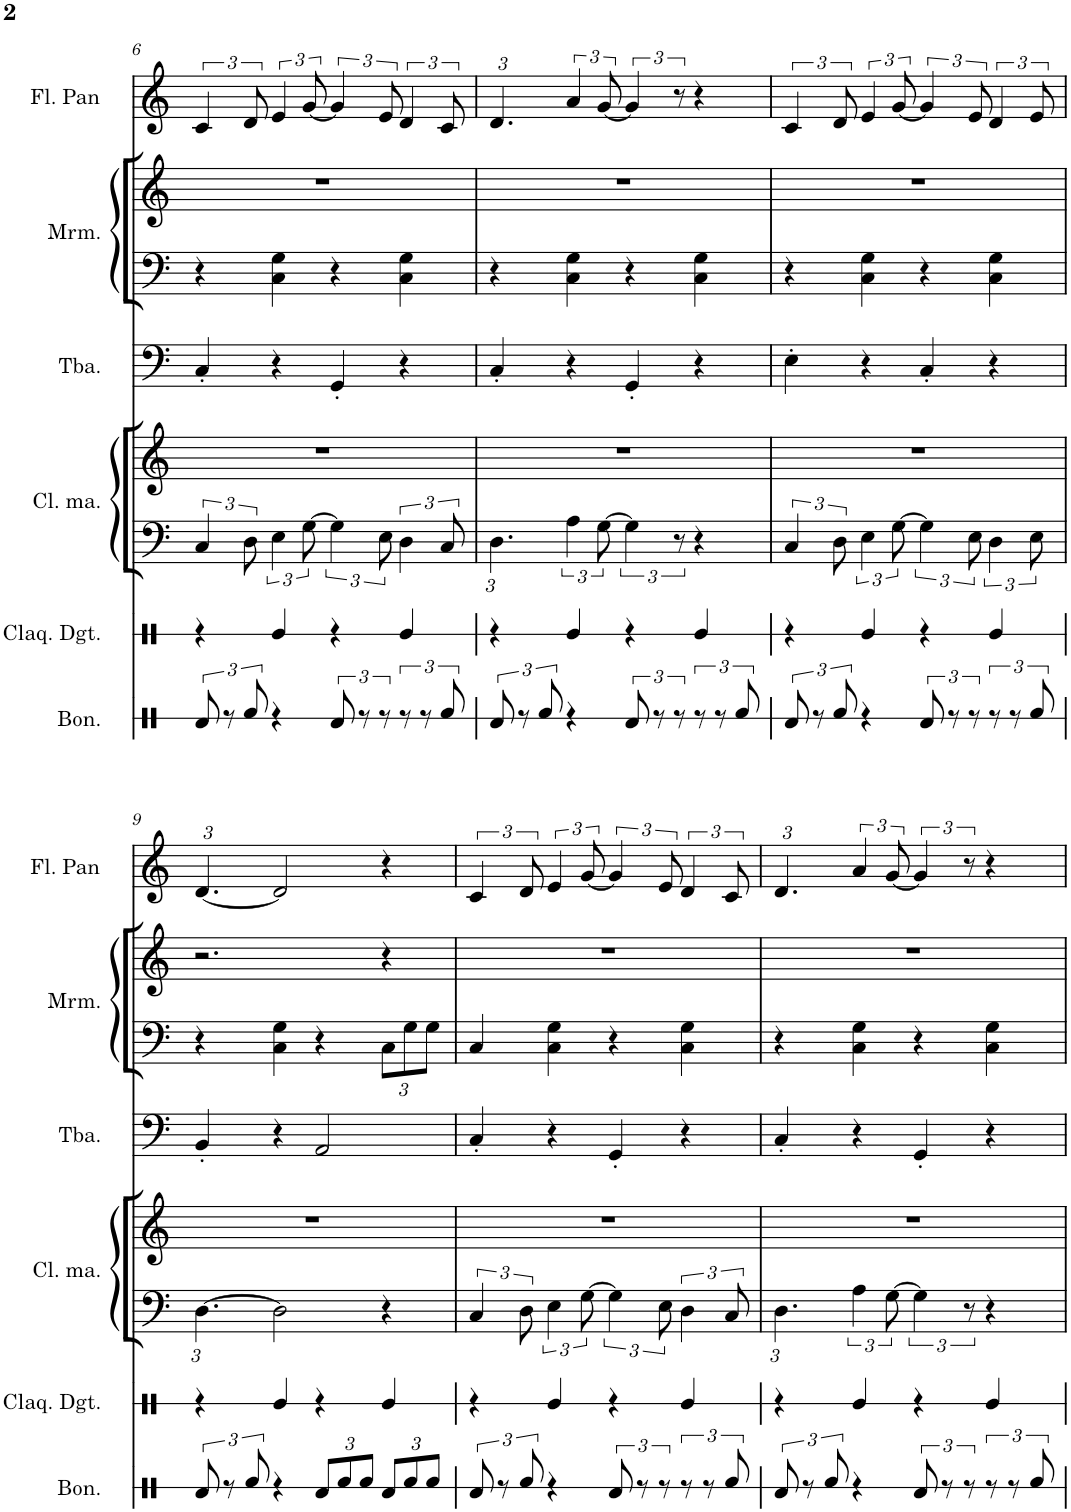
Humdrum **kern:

**kern	**kern	**kern	**kern	**kern	**kern	**kern	**kern
*part6	*part5	*part4	*part4	*part3	*part2	*part2	*part1
*staff8	*staff7	*staff6	*staff5	*staff4	*staff3	*staff2	*staff1
*I"Bongos	*I"Claquement de doigts	*I"Cloches à mains	*	*I"Tuba	*I"Marimba	*	*I"Flûte de Pan
*I'Bon.	*I'Claq. Dgt.	*I'Cl. ma.	*	*I'Tba.	*I'Mrm.	*	*I'Fl. Pan
!!LO:PB:g=z
*clefX	*clefX	*clefF4	*clefG2	*clefF4	*clefF4	*clefG2	*clefG2
*	*	*Trd-7c-12	*Trd-7c-12	*	*	*	*
*k[]	*k[]	*k[]	*k[]	*k[]	*k[]	*k[]	*k[]
*M4/4	*M4/4	*M4/4	*M4/4	*M4/4	*M4/4	*M4/4	*M4/4
=6	=6	=6	=6	=6	=6	=6	=6
12Rd/	4r	6C/	1r	4C'/	4r	1r	6c/
12r	.	.	.	.	.	.	.
12Rf/	.	12D\	.	.	.	.	12d/
4r	4Re/	6E\	.	4r	4C\ 4G\	.	6e/
.	.	[4G\	.	.	.	.	[4g/
12Rd/	4r	.	.	4GG'/	4r	.	.
4r	.	.	.	.	.	.	.
.	.	12E\	.	.	.	.	12e/
.	4Re/	6D\	.	4r	4C\ 4G\	.	6d/
12r	.	.	.	.	.	.	.
12Rf/	.	12C/	.	.	.	.	12c/
=7	=7	=7	=7	=7	=7	=7	=7
*	*	*Xbrackettup	*	*	*	*	*Xbrackettup
12Rd/	4r	6.D\	1r	4C'/	4r	1r	6.d/
12r	.	.	.	.	.	.	.
12Rf/	.	.	.	.	.	.	.
4r	4Re/	6A\	.	4r	4C\ 4G\	.	6a/
.	.	[4G\	.	.	.	.	[4g/
12Rd/	4r	.	.	4GG'/	4r	.	.
4r	.	.	.	.	.	.	.
.	.	12r	.	.	.	.	12r
.	4Re/	4r	.	4r	4C\ 4G\	.	4r
12r	.	.	.	.	.	.	.
12Rf/	.	.	.	.	.	.	.
=8	=8	=8	=8	=8	=8	=8	=8
*	*	*brackettup	*	*	*	*	*brackettup
12Rd/	4r	6C/	1r	4E'\	4r	1r	6c/
12r	.	.	.	.	.	.	.
12Rf/	.	12D\	.	.	.	.	12d/
4r	4Re/	6E\	.	4r	4C\ 4G\	.	6e/
.	.	[4G\	.	.	.	.	[4g/
12Rd/	4r	.	.	4C'/	4r	.	.
4r	.	.	.	.	.	.	.
.	.	12E\	.	.	.	.	12e/
.	4Re/	6D\	.	4r	4C\ 4G\	.	6d/
12r	.	.	.	.	.	.	.
12Rf/	.	12E\	.	.	.	.	12e/
!!LO:LB:g=z
=9	=9	=9	=9	=9	=9	=9	=9
12Rd/	4r	[6.D\	1r	4BB'/	4r	2.r	[6.d/
12r	.	.	.	.	.	.	.
12Rf/	.	.	.	.	.	.	.
4r	4Re/	2D\]	.	4r	4C\ 4G\	.	2d/]
*Xbrackettup	*	*	*	*	*	*	*
12Rd/L	4r	.	.	2AA/	4r	.	.
12Rf/	.	.	.	.	.	.	.
12Rf/J	.	.	.	.	.	.	.
*	*	*	*	*	*Xbrackettup	*	*
12Rd/L	4Re/	4r	.	.	12C\L	4r	4r
12Rf/	.	.	.	.	12G\	.	.
12Rf/J	.	.	.	.	12G\J	.	.
=10	=10	=10	=10	=10	=10	=10	=10
*brackettup	*	*	*	*	*	*	*
12Rd/	4r	6C/	1r	4C'/	4C/	1r	6c/
12r	.	.	.	.	.	.	.
12Rf/	.	12D\	.	.	.	.	12d/
4r	4Re/	6E\	.	4r	4C\ 4G\	.	6e/
.	.	[4G\	.	.	.	.	[4g/
12Rd/	4r	.	.	4GG'/	4r	.	.
4r	.	.	.	.	.	.	.
.	.	12E\	.	.	.	.	12e/
.	4Re/	6D\	.	4r	4C\ 4G\	.	6d/
12r	.	.	.	.	.	.	.
12Rf/	.	12C/	.	.	.	.	12c/
=11	=11	=11	=11	=11	=11	=11	=11
*	*	*Xbrackettup	*	*	*	*	*Xbrackettup
12Rd/	4r	6.D\	1r	4C'/	4r	1r	6.d/
12r	.	.	.	.	.	.	.
12Rf/	.	.	.	.	.	.	.
4r	4Re/	6A\	.	4r	4C\ 4G\	.	6a/
.	.	[4G\	.	.	.	.	[4g/
12Rd/	4r	.	.	4GG'/	4r	.	.
4r	.	.	.	.	.	.	.
.	.	12r	.	.	.	.	12r
.	4Re/	4r	.	4r	4C\ 4G\	.	4r
12r	.	.	.	.	.	.	.
12Rf/	.	.	.	.	.	.	.
=	=	=	=	=	=	=	=
*-	*-	*-	*-	*-	*-	*-	*-
